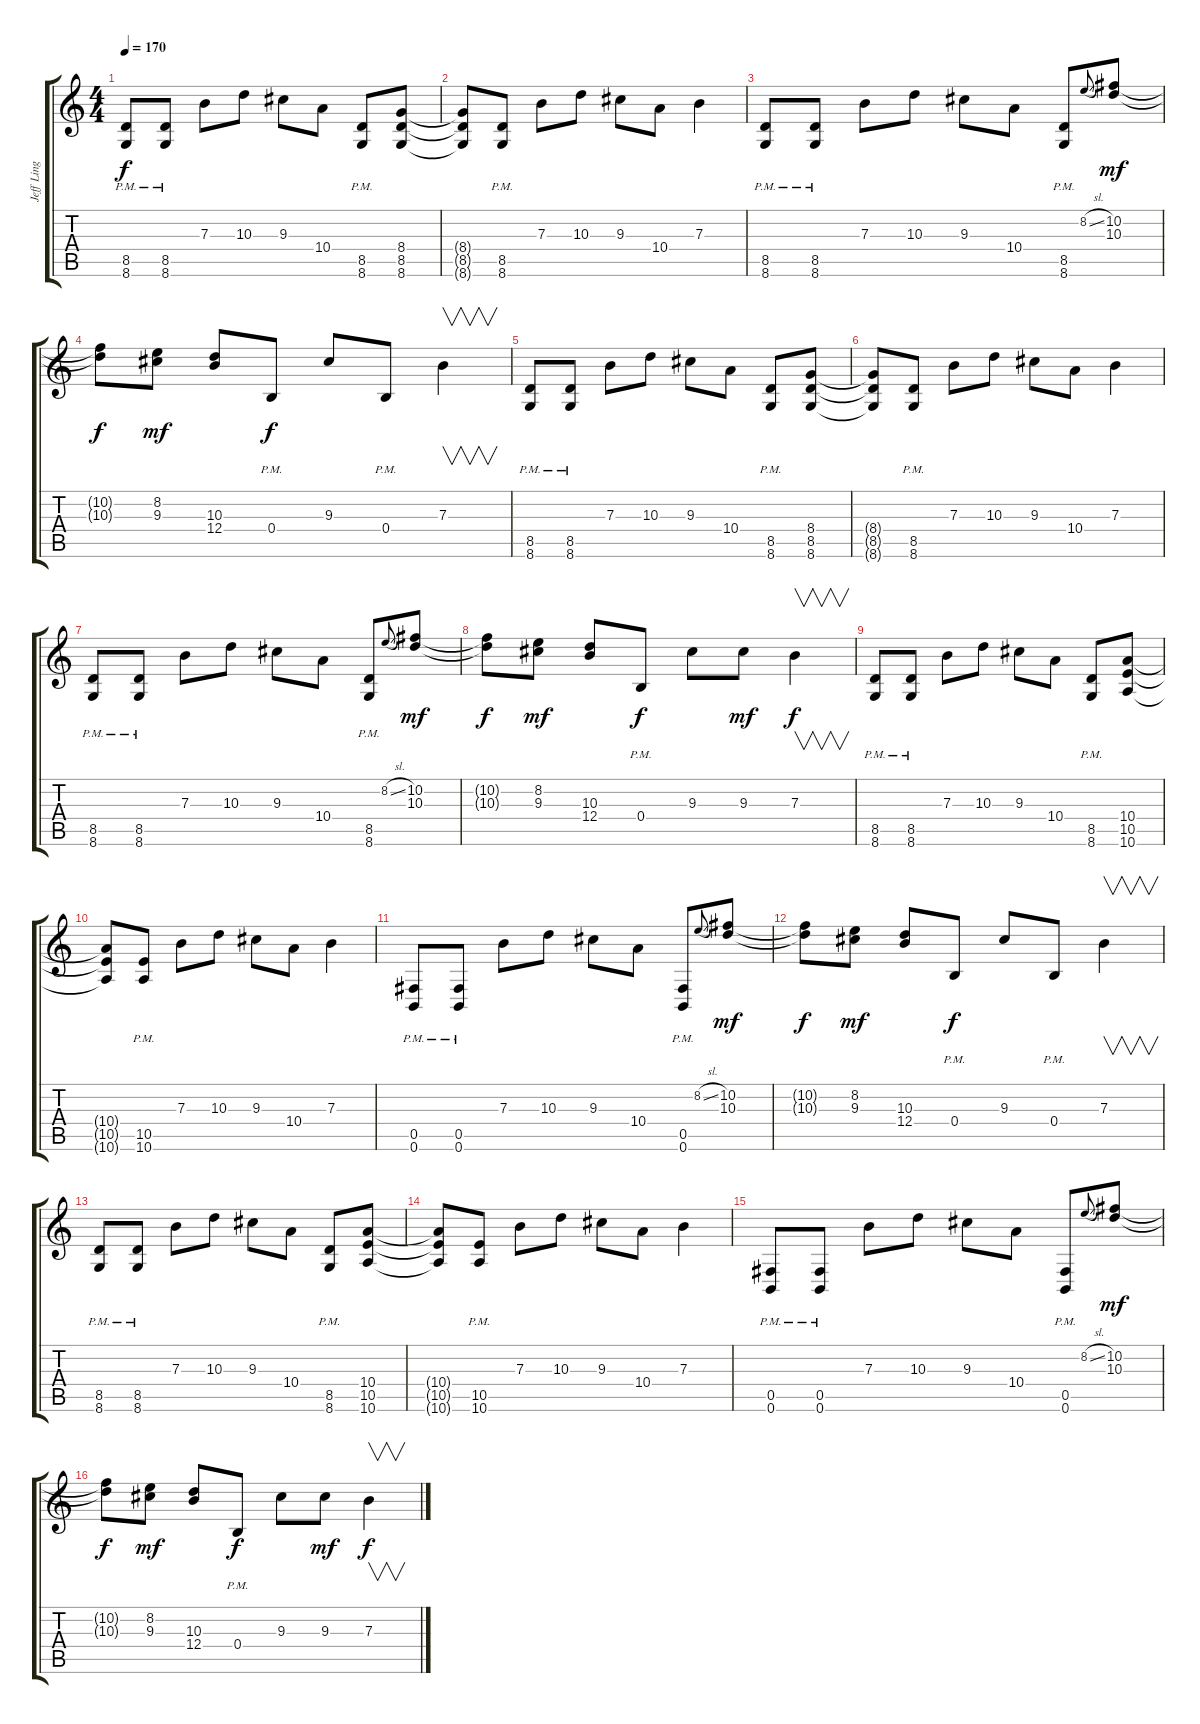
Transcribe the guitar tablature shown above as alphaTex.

\track ("Jeff Ling" "Jeff Ling") {instrument distortionguitar}
\staff {score tabs}
\tuning (Db4 Ab3 E3 B2 Gb2 B1) {hide}
\ts (4 4)
\tempo 170
\clef g2
\ks c
(8.5{pm} 8.6{pm}).8{dy f volume 13} (8.5{pm} 8.6{pm}).8 7.3.8 10.3.8 9.3.8 10.4.8 (8.5{pm} 8.6{pm}).8 (8.4 8.5 8.6).8 |
(8.4{t} 8.5{t} 8.6{t}).8 (8.5{pm} 8.6{pm}).8 7.3.8 10.3.8 9.3.8 10.4.8 7.3.4 |
(8.5{pm} 8.6{pm}).8 (8.5{pm} 8.6{pm}).8 7.3.8 10.3.8 9.3.8 10.4.8 (8.5{pm} 8.6{pm}).8 8.2{sl}.8{gr onbeat} (10.2 10.3).8{dy mf} |
(10.2{t} 10.3{t}).8{dy f} (8.2 9.3).8{dy mf} (10.3 12.4).8 0.4{pm}.8{dy f} 9.3.8 0.4{pm}.8 7.3.4{v} |
(8.5{pm} 8.6{pm}).8 (8.5{pm} 8.6{pm}).8 7.3.8 10.3.8 9.3.8 10.4.8 (8.5{pm} 8.6{pm}).8 (8.4 8.5 8.6).8 |
(8.4{t} 8.5{t} 8.6{t}).8 (8.5{pm} 8.6{pm}).8 7.3.8 10.3.8 9.3.8 10.4.8 7.3.4 |
(8.5{pm} 8.6{pm}).8 (8.5{pm} 8.6{pm}).8 7.3.8 10.3.8 9.3.8 10.4.8 (8.5{pm} 8.6{pm}).8 8.2{sl}.8{gr onbeat} (10.2 10.3).8{dy mf} |
(10.2{t} 10.3{t}).8{dy f} (8.2 9.3).8{dy mf} (10.3 12.4).8 0.4{pm}.8{dy f} 9.3.8 9.3.8{dy mf} 7.3.4{v dy f} |
(8.5{pm} 8.6{pm}).8 (8.5{pm} 8.6{pm}).8 7.3.8 10.3.8 9.3.8 10.4.8 (8.5{pm} 8.6{pm}).8 (10.4 10.5 10.6).8 |
(10.4{t} 10.5{t} 10.6{t}).8 (10.5{pm} 10.6{pm}).8 7.3.8 10.3.8 9.3.8 10.4.8 7.3.4 |
(0.5{pm} 0.6{pm}).8 (0.5{pm} 0.6{pm}).8 7.3.8 10.3.8 9.3.8 10.4.8 (0.5{pm} 0.6{pm}).8 8.2{sl}.8{gr onbeat} (10.2 10.3).8{dy mf} |
(10.2{t} 10.3{t}).8{dy f} (8.2 9.3).8{dy mf} (10.3 12.4).8 0.4{pm}.8{dy f} 9.3.8 0.4{pm}.8 7.3.4{v} |
(8.5{pm} 8.6{pm}).8 (8.5{pm} 8.6{pm}).8 7.3.8 10.3.8 9.3.8 10.4.8 (8.5{pm} 8.6{pm}).8 (10.4 10.5 10.6).8 |
(10.4{t} 10.5{t} 10.6{t}).8 (10.5{pm} 10.6{pm}).8 7.3.8 10.3.8 9.3.8 10.4.8 7.3.4 |
(0.5{pm} 0.6{pm}).8 (0.5{pm} 0.6{pm}).8 7.3.8 10.3.8 9.3.8 10.4.8 (0.5{pm} 0.6{pm}).8 8.2{sl}.8{gr onbeat} (10.2 10.3).8{dy mf} |
(10.2{t} 10.3{t}).8{dy f} (8.2 9.3).8{dy mf} (10.3 12.4).8 0.4{pm}.8{dy f} 9.3.8 9.3.8{dy mf} 7.3.4{v dy f}
